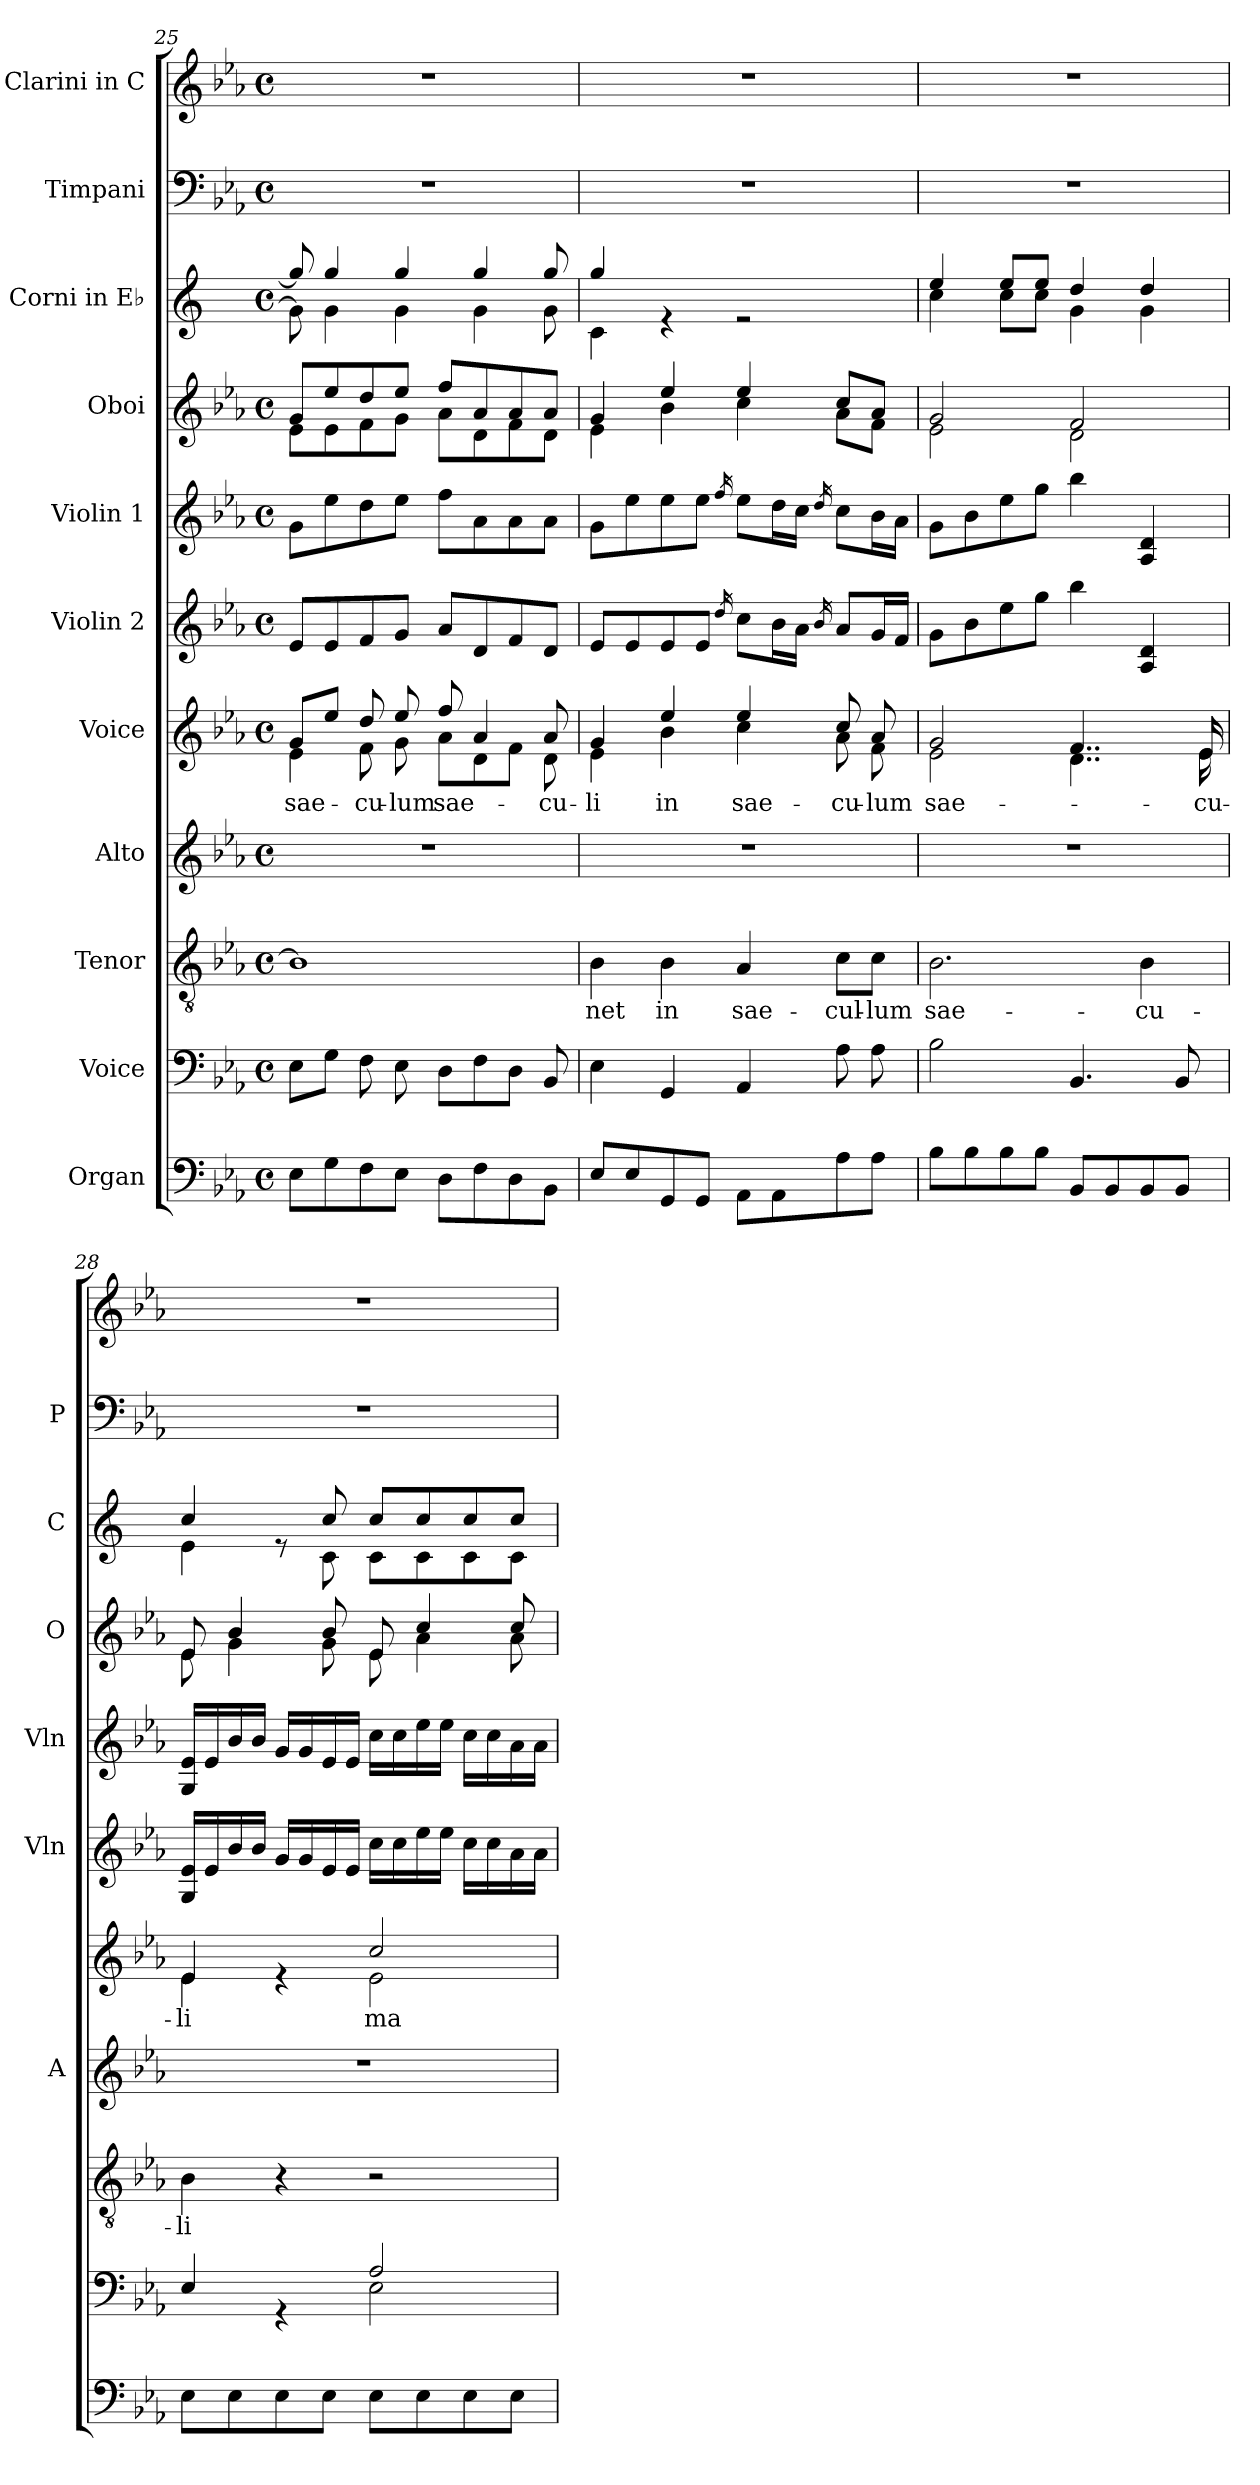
**kern	**kern	**kern	**text	**kern	**kern	**text	**kern	**kern	**kern	**kern	**kern	**kern
*part11	*part10	*part9	*part9	*part8	*part7	*part7	*part6	*part5	*part4	*part3	*part2	*part1
*staff11	*staff10	*staff9	*staff9	*staff8	*staff7	*staff7	*staff6	*staff5	*staff4	*staff3	*staff2	*staff1
*I"Organ	*I"Voice	*I"Tenor	*	*I"Alto	*I"Voice	*	*I"Violin 2	*I"Violin 1	*I"Oboi	*I"Corni in E♭	*I"Timpani	*I"Clarini in C
*	*	*	*	*I'A	*	*	*I'Vln	*I'Vln	*I'O	*I'C	*I'P	*
*clefF4	*clefF4	*clefGv2	*	*clefG2	*clefG2	*	*clefG2	*clefG2	*clefG2	*clefG2	*clefF4	*clefG2
*	*	*	*	*	*	*	*	*	*	*ITrd5c9	*	*
*k[b-e-a-]	*k[b-e-a-]	*k[b-e-a-]	*	*k[b-e-a-]	*k[b-e-a-]	*	*k[b-e-a-]	*k[b-e-a-]	*k[b-e-a-]	*k[b-e-a-]	*k[b-e-a-]	*k[b-e-a-]
*M4/4	*M4/4	*M4/4	*	*M4/4	*M4/4	*	*M4/4	*M4/4	*M4/4	*M4/4	*M4/4	*M4/4
*met(c)	*met(c)	*met(c)	*	*met(c)	*met(c)	*	*met(c)	*met(c)	*met(c)	*met(c)	*met(c)	*met(c)
=25	=25	=25	=25	=25	=25	=25	=25	=25	=25	=25	=25	=25
!	!	!	!	!	!	!LO:LY:b	!	!	!	!	!	!
*	*	*	*	*	*^	*	*	*	*^	*^	*	*
8E-\L	8E-\L	1B-]	.	1r	8g/L	4e-\	sae-	8e-/L	8g\L	8g/L	8e-\L	8b-/]	8B-\]	1r	1r
8G\	8G\J	.	.	.	8ee-/J	.	.	8e-/	8ee-\	8ee-/	8e-\	4b-/	4B-\	.	.
!	!	!	!	!	!	!	!LO:LY:b	!	!	!	!	!	!	!	!
8F\	8F\	.	.	.	8dd/	8f\	-cu-	8f/	8dd\	8dd/	8f\	.	.	.	.
!	!	!	!	!	!	!	!LO:LY:b	!	!	!	!	!	!	!	!
8E-\J	8E-\	.	.	.	8ee-/	8g\	-lum	8g/J	8ee-\J	8ee-/J	8g\J	4b-/	4B-\	.	.
!	!	!	!	!	!	!	!LO:LY:b	!	!	!	!	!	!	!	!
8D\L	8D\L	.	.	.	8ff/	8a-\L	sae-	8a-/L	8ff\L	8ff/L	8a-\L	.	.	.	.
8F\	8F\	.	.	.	4a-/	8d\	.	8d/	8a-\	8a-/	8d\	4b-/	4B-\	.	.
8D\	8D\J	.	.	.	.	8f\J	.	8f/	8a-\	8a-/	8f\	.	.	.	.
!	!	!	!	!	!	!	!LO:LY:b	!	!	!	!	!	!	!	!
8BB-\J	8BB-/	.	.	.	8a-/	8d\	-cu-	8d/J	8a-\J	8a-/J	8d\J	8b-/	8B-\	.	.
=26	=26	=26	=26	=26	=26	=26	=26	=26	=26	=26	=26	=26	=26	=26	=26
!	!	!	!LO:LY:b	!	!	!	!LO:LY:b	!	!	!	!	!	!	!	!
8E-/L	4E-\	4B-\	-net	1r	4g/	4e-\	-li	8e-/L	8g\L	4g/	4e-\	4b-/	4E-\	1r	1r
8E-/	.	.	.	.	.	.	.	8e-/	8ee-\	.	.	.	.	.	.
!	!	!	!LO:LY:b	!	!	!	!LO:LY:b	!	!	!	!	!	!	!	!
8GG/	4GG/	4B-\	in	.	4ee-/	4b-\	in	8e-/	8ee-\	4ee-/	4b-\	4re	2.ryy	.	.
8GG/J	.	.	.	.	.	.	.	8e-/J	8ee-\J	.	.	.	.	.	.
.	.	.	.	.	.	.	.	16qdd/	16qff/	.	.	.	.	.	.
!	!	!	!LO:LY:b	!	!	!	!LO:LY:b	!	!	!	!	!	!	!	!
8AA-\L	4AA-/	4A-/	sae-	.	4ee-/	4cc\	sae-	8cc\L	8ee-\L	4ee-/	4cc\	2re	.	.	.
8AA-\	.	.	.	.	.	.	.	16b-\L	16dd\L	.	.	.	.	.	.
.	.	.	.	.	.	.	.	16a-\JJ	16cc\JJ	.	.	.	.	.	.
.	.	.	.	.	.	.	.	16qb-/	16qdd/	.	.	.	.	.	.
!	!	!	!LO:LY:b	!	!	!	!LO:LY:b	!	!	!	!	!	!	!	!
8A-\	8A-\	8c\L	-cul-	.	8cc/	8a-\	-cu-	8a-/L	8cc\L	8cc/L	8a-\L	.	.	.	.
!	!	!	!LO:LY:b	!	!	!	!LO:LY:b	!	!	!	!	!	!	!	!
8A-\J	8A-\	8c\J	-lum	.	8a-/	8f\	-lum	16g/L	16b-\L	8a-/J	8f\J	.	.	.	.
.	.	.	.	.	.	.	.	16f/JJ	16a-\JJ	.	.	.	.	.	.
!!LO:PB:g=z
=27	=27	=27	=27	=27	=27	=27	=27	=27	=27	=27	=27	=27	=27	=27	=27
!	!	!	!LO:LY:b	!	!	!	!LO:LY:b	!	!	!	!	!	!	!	!
8B-\L	2B-\	2.B-\	sae-	1r	2g/	2e-\	sae-	8g\L	8g\L	2g/	2e-\	4g/	4e-\	1r	1r
8B-\	.	.	.	.	.	.	.	8b-\	8b-\	.	.	.	.	.	.
8B-\	.	.	.	.	.	.	.	8ee-\	8ee-\	.	.	8g/L	8e-\L	.	.
8B-\J	.	.	.	.	.	.	.	8gg\J	8gg\J	.	.	8g/J	8e-\J	.	.
8BB-/L	4.BB-/	.	.	.	4..f/	4..d\	.	4bb-\	4bb-\	2f/	2d\	4f/	4B-\	.	.
8BB-/	.	.	.	.	.	.	.	.	.	.	.	.	.	.	.
!	!	!	!LO:LY:b	!	!	!	!	!	!	!	!	!	!	!	!
8BB-/	.	4B-\	-cu-	.	.	.	.	4A-/ 4d/	4A-/ 4d/	.	.	4f/	4B-\	.	.
8BB-/J	8BB-/	.	.	.	.	.	.	.	.	.	.	.	.	.	.
!	!	!	!	!	!	!	!LO:LY:b	!	!	!	!	!	!	!	!
.	.	.	.	.	16e-/	16e-\	-cu-	.	.	.	.	.	.	.	.
=28	=28	=28	=28	=28	=28	=28	=28	=28	=28	=28	=28	=28	=28	=28	=28
*	*^	*	*	*	*	*	*	*	*	*	*	*	*	*	*
!	!	!	!	!LO:LY:b	!	!	!	!LO:LY:b	!	!	!	!	!	!	!	!
8E-\L	4E-/	2ryy	4B-\	-li	1r	4e-/	4e-\	-li	16G/ 16e-/LL	16G/ 16e-/LL	8e-/	8e-\	4e-/	4G\	1r	1r
.	.	.	.	.	.	.	.	.	16e-/	16e-/	.	.	.	.	.	.
8E-\	.	.	.	.	.	.	.	.	16b-/	16b-/	4b-/	4g\	.	.	.	.
.	.	.	.	.	.	.	.	.	16b-/JJ	16b-/JJ	.	.	.	.	.	.
8E-\	4rGG	.	4r	.	.	4re	4ryy	.	16g/LL	16g/LL	.	.	8re	8ryy	.	.
.	.	.	.	.	.	.	.	.	16g/	16g/	.	.	.	.	.	.
8E-\J	.	.	.	.	.	.	.	.	16e-/	16e-/	8b-/	8g\	8e-/	8E-\	.	.
.	.	.	.	.	.	.	.	.	16e-/JJ	16e-/JJ	.	.	.	.	.	.
!	!	!	!	!	!	!	!	!LO:LY:b	!	!	!	!	!	!	!	!
8E-\L	2A-/	2E-\	2r	.	.	2cc/	2e-\	ma-	16cc\LL	16cc\LL	8e-/	8e-\	8e-/L	8E-\L	.	.
.	.	.	.	.	.	.	.	.	16cc\	16cc\	.	.	.	.	.	.
8E-\	.	.	.	.	.	.	.	.	16ee-\	16ee-\	4cc/	4a-\	8e-/	8E-\	.	.
.	.	.	.	.	.	.	.	.	16ee-\JJ	16ee-\JJ	.	.	.	.	.	.
8E-\	.	.	.	.	.	.	.	.	16cc\LL	16cc\LL	.	.	8e-/	8E-\	.	.
.	.	.	.	.	.	.	.	.	16cc\	16cc\	.	.	.	.	.	.
8E-\J	.	.	.	.	.	.	.	.	16a-\	16a-\	8cc/	8a-\	8e-/J	8E-\J	.	.
.	.	.	.	.	.	.	.	.	16a-\JJ	16a-\JJ	.	.	.	.	.	.
*	*	*	*	*	*	*	*	*	*	*	*v	*v	*	*	*	*
*	*v	*v	*	*	*	*v	*v	*	*	*	*	*v	*v	*	*
=	=	=	=	=	=	=	=	=	=	=	=	=
*-	*-	*-	*-	*-	*-	*-	*-	*-	*-	*-	*-	*-
